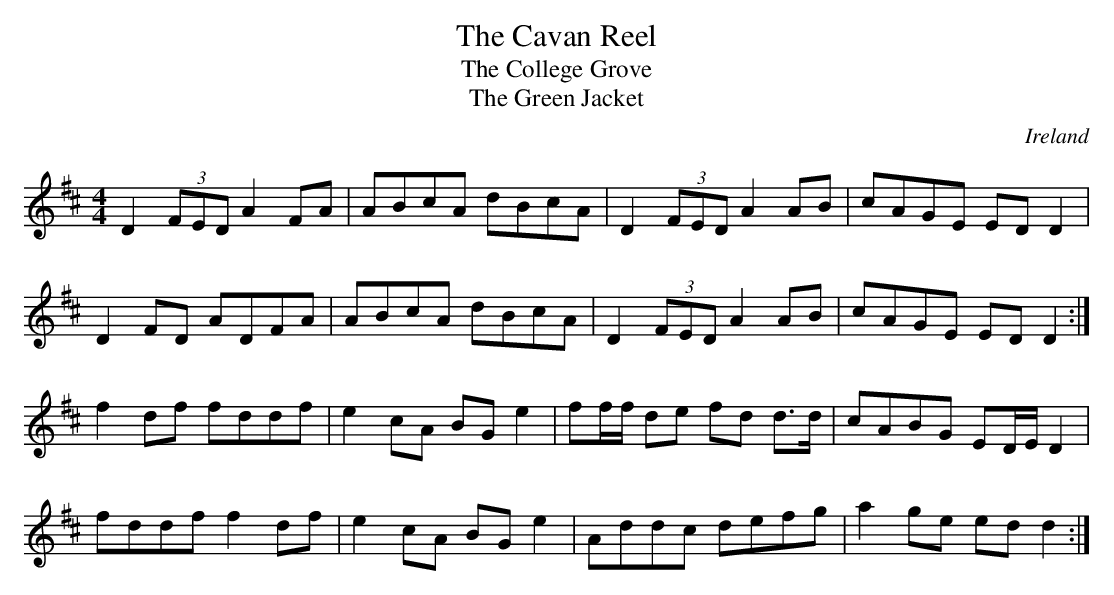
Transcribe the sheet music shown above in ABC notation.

X:1
T:Cavan Reel, The
T:The College Grove
T:The Green Jacket
M:4/4
O:Ireland
L:1/8
K:D
D2 (3FED A2 FA|ABcA dBcA|D2 (3FED A2 AB|cAGE ED D2|
D2 FD ADFA|ABcA dBcA|D2 (3FED A2 AB|cAGE ED D2:|
f2 df fddf|e2 cA BG e2|ff/f/ de fd d>d|cABG ED/E/ D2|
fddf f2 df|e2 cA BG e2|Addc defg|a2 ge ed d2:|
